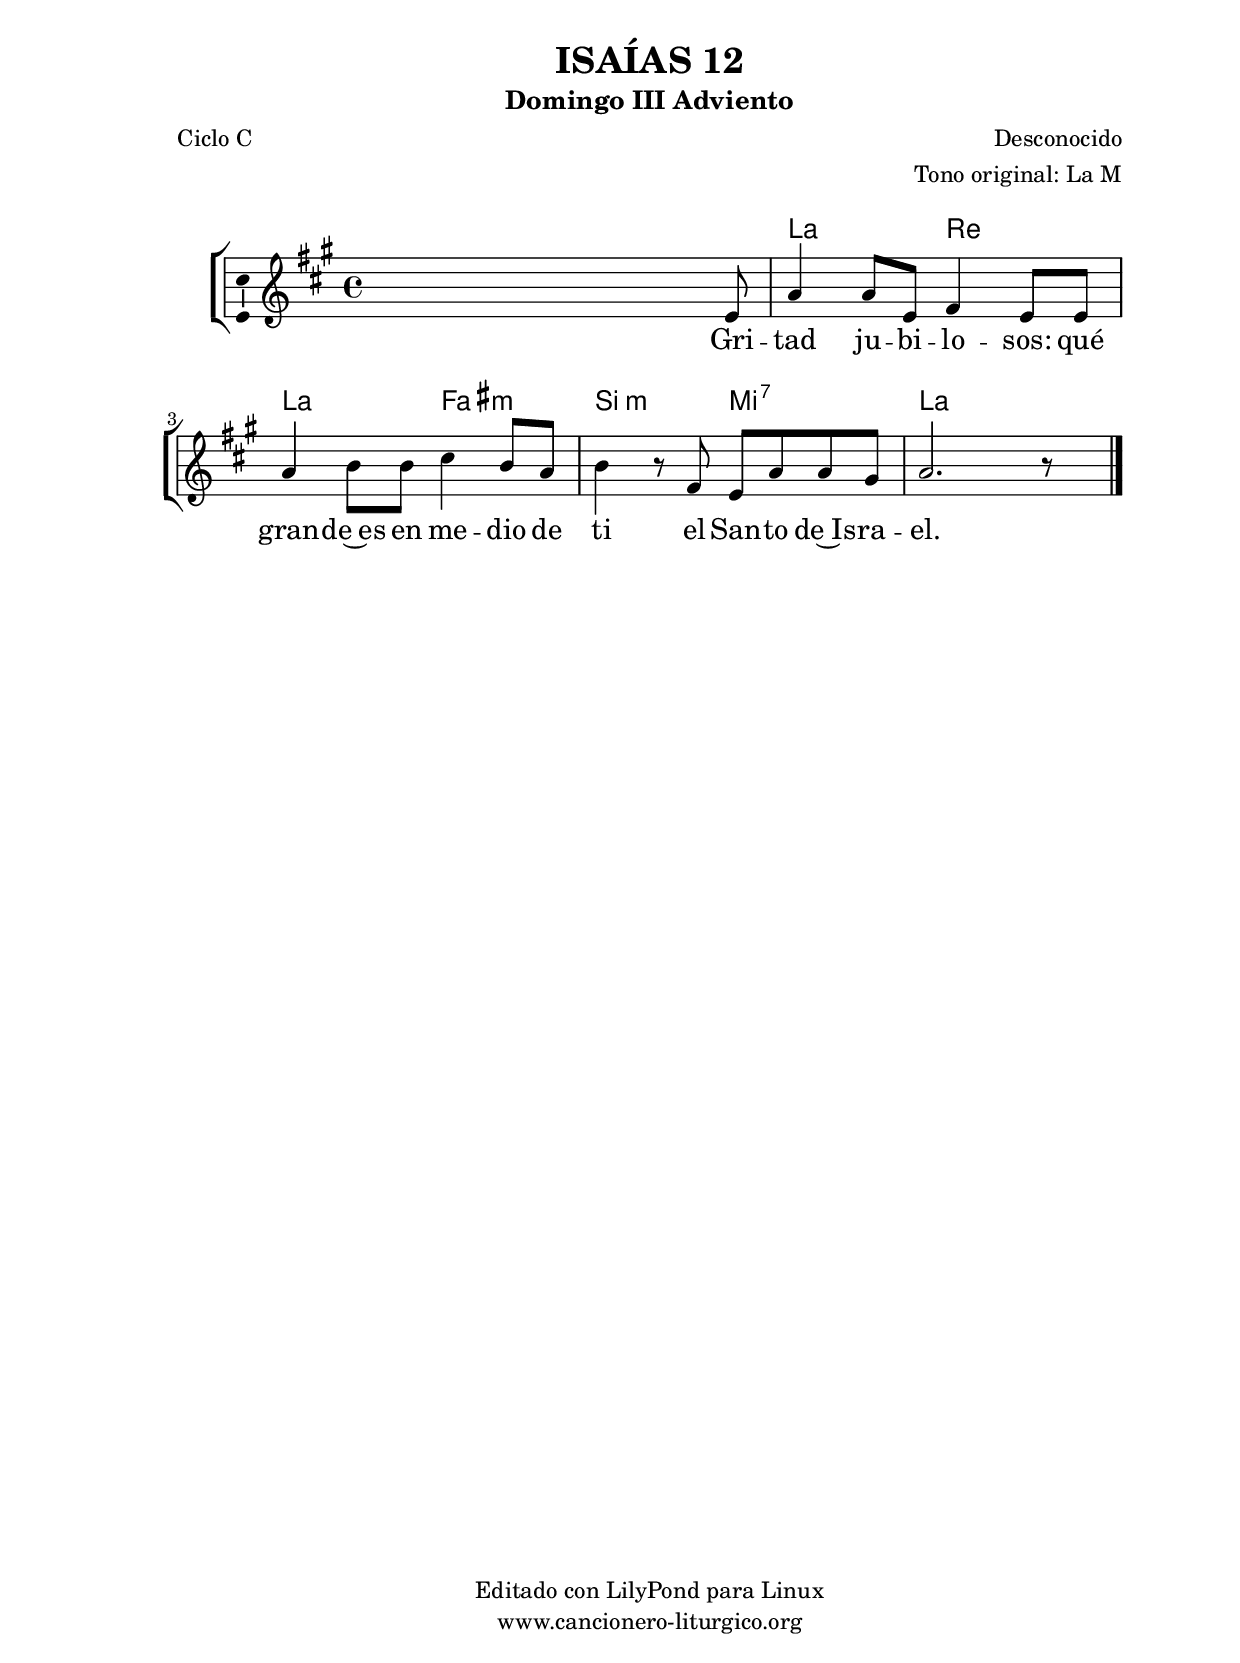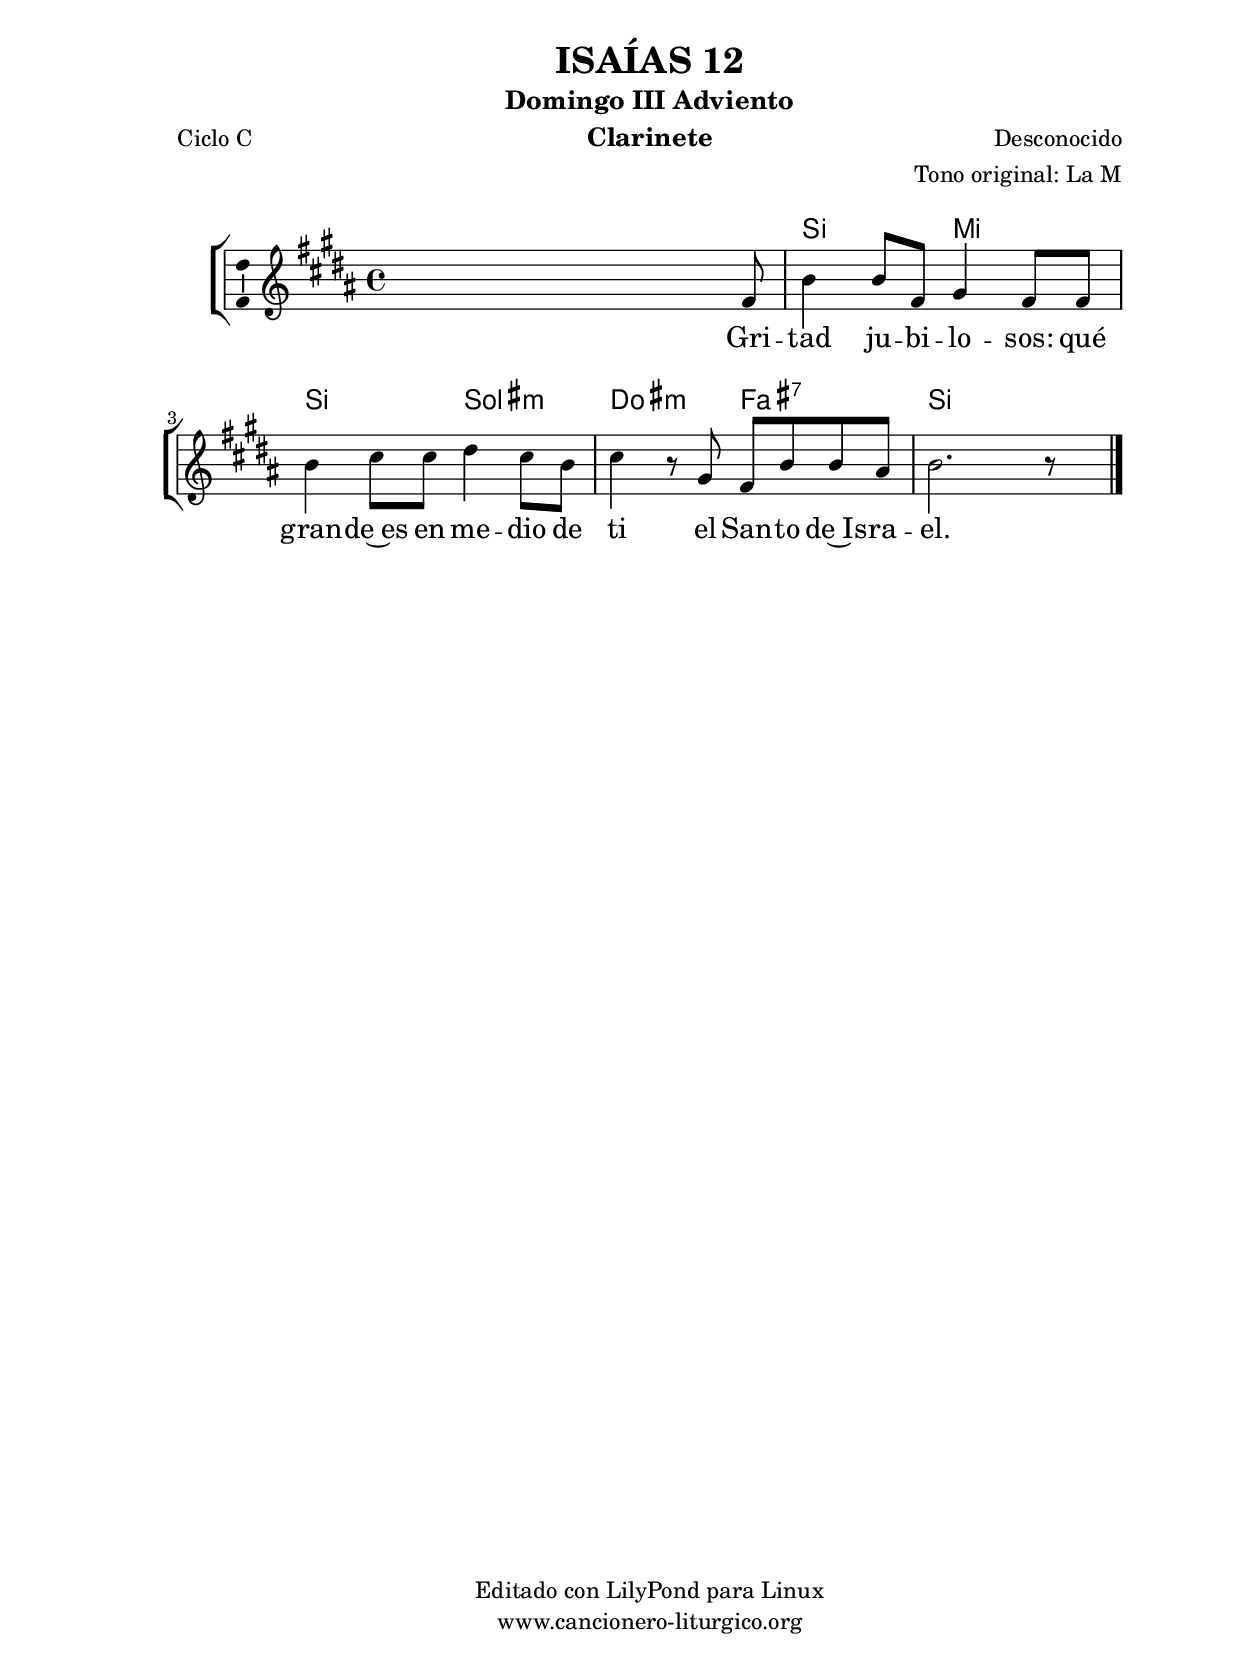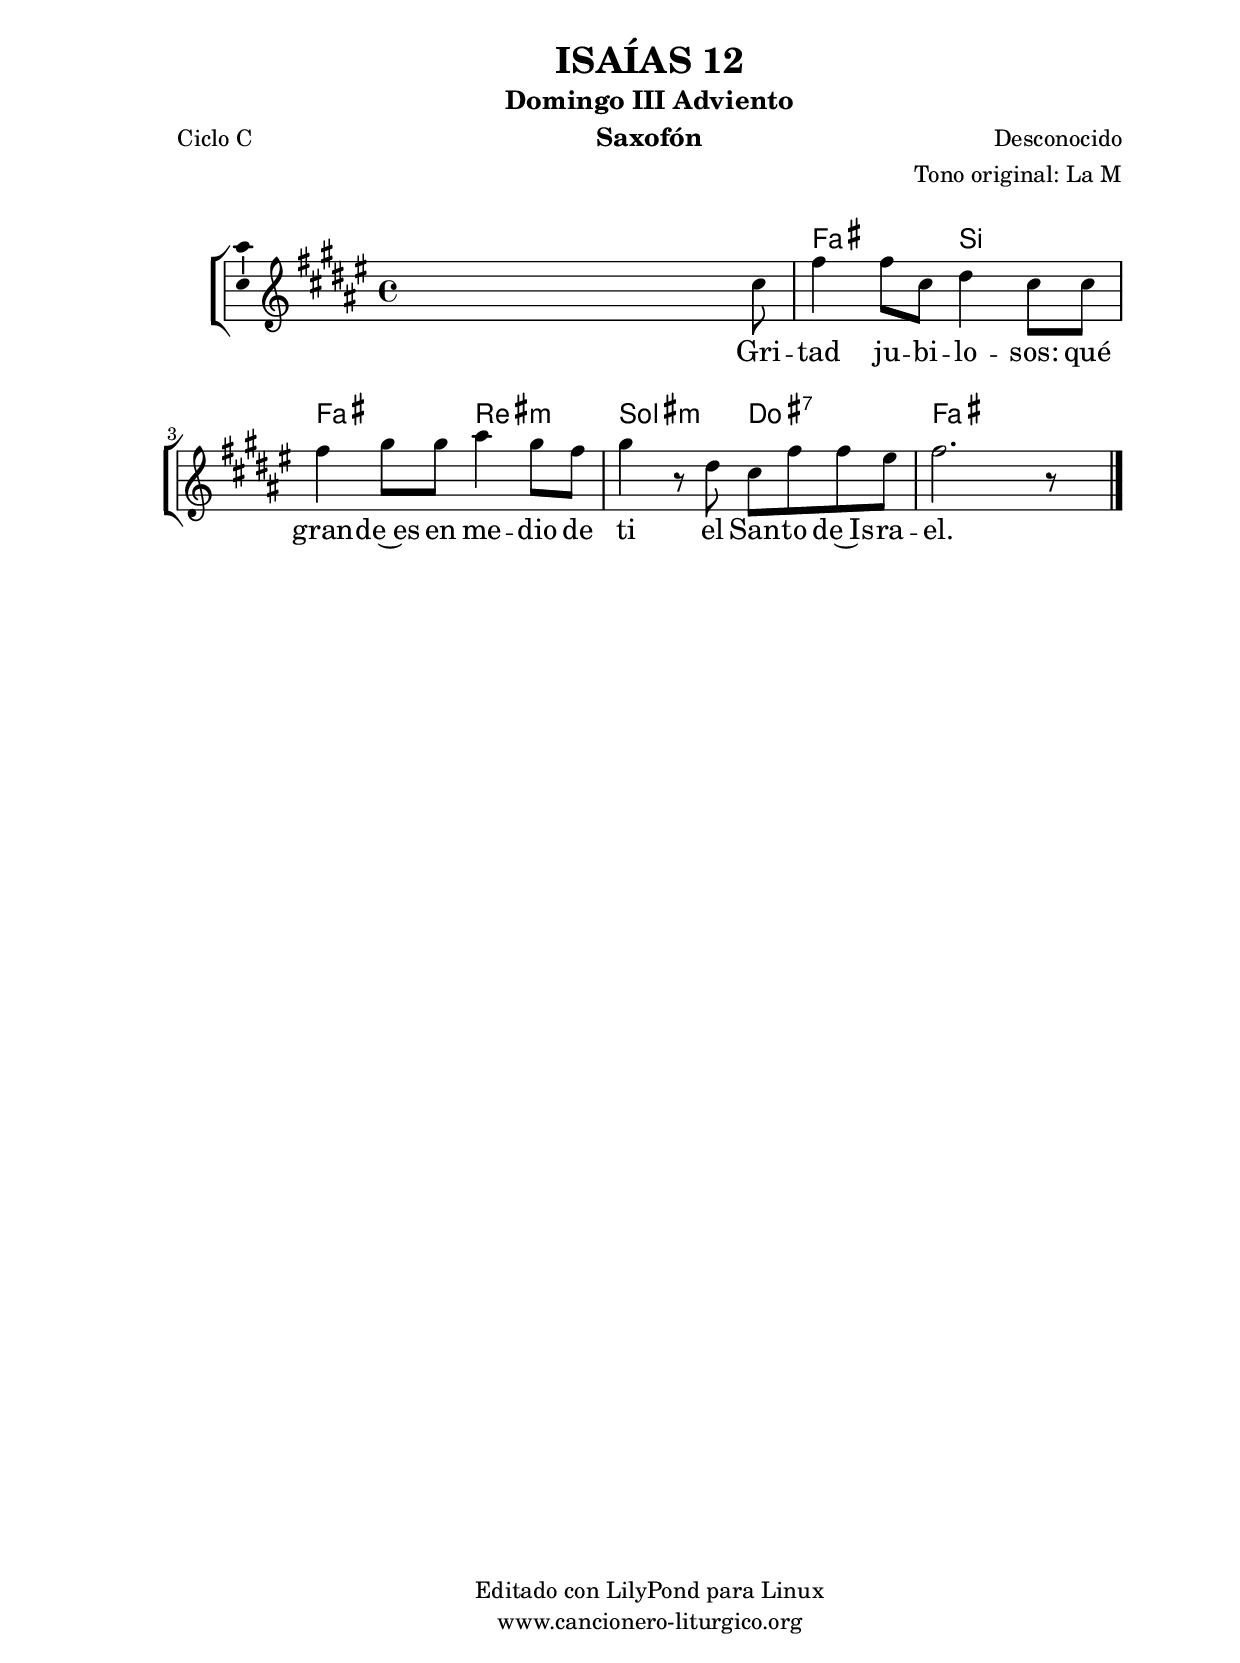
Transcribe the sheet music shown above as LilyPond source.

%
%para convertir .midi en .wav:
%timidity filename.midi -Ow -o finename.wav
%
%
%Para convertir de .wav a .mp3:
%lame -h -m j filename.wav
%
%
%para escuchar el midi:
%timidity nombrefichero.midi
%


%versión de lilypond para la que se ha escrito esta partitura:
\version "2.16.0"

	%Tamaño papel
	#(set-default-paper-size "a4")
	%Tamaño partitura
	#(set-global-staff-size 20)
	%No responde al pulsar sobre una nota
	#(ly:set-option 'point-and-click #f)

%parámetros del encabezamiento:
\header {
	title = "ISAÍAS 12"
	subtitle = "Domingo III Adviento"
	composer = "Desconocido"
	poet = "Ciclo C"
	meter = ""
	arranger = "Tono original: La M"
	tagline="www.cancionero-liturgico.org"
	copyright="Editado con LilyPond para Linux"
	tiempo = "Adviento"
	usos = "Salmo"
	letra = "Gritad jubilosos: qué grande es en medio de ti el Santo de Israel."
	}

%parámetros asociados al papel:
\paper  {
	oddHeaderMarkup = \markup {\fill-line { \on-the-fly #not-first-page \fromproperty #'header:title \on-the-fly #not-first-page \fromproperty #'header:composer }}
	evenHeaderMarkup = \markup {\fill-line { \fromproperty #'header:composer \fromproperty #'header:title }}
	#(set-paper-size "a4")
	print-page-number = ##f
	first-page-number = 1
	print-first-page-number = ##f
%	head-separation = 3.0 \cm
	top-margin = 2.0 \cm
	bottom-margin = 0.5\cm
%%%	bottom-margin = -1.0\cm
	left-margin = 3.0 \cm
	line-width = 16.0 \cm 
	indent = 8\mm
	interscoreline = 2.\mm
	between-system-space = 15\mm
%	para que las partituras no llenen la hoja:
	ragged-bottom = ##t
%	idem para la última hoja:
	ragged-last-bottom = ##f
%	para que las partituras llenen el ancho del papel:
	ragged-last = ##f
	after-title-space = 2.5 \cm
%page-count=1
%system-count=8

	%Flexible Vertical Spacing
%	markup-markup-spacing =
%	#'((basic-distance . 15) (minimum-distance . 15) (padding . 3))
	markup-system-spacing =
	#'((basic-distance . 15) (minimum-distance . 15) (padding . 3))
	system-system-spacing =
	#'((basic-distance . 15) (minimum-distance . 15) (padding . 3))
	score-system-spacing =
	#'((basic-distance . 15) (minimum-distance . 15) (padding . 5))
%	top-system-spacing = % header
%	#'((basic-distance . 8) (minimum-distance . 0) (padding . 3))
%	top-markup-spacing =
%	#'((basic-distance . 20) (minimum-distance . 20) (padding . 3))
	last-bottom-spacing = % footer
	#'((basic-distance . 5) (minimum-distance . 5) (padding . 3))
%	score-markup-spacing =
%	#'((basic-distance . 16) (minimum-distance . 13) (padding . 3))

	}


%parámetros que afectan a toda la partitura:
global =  {
	%clave de sol (G):
	\clef G
	%armadura:
%	\transpose a g
	\key a \major
	\tempo 4=100
	\set Score.tempoHideNote = ##t
	}


acordes = {
	\italianChords
	\chordmode {
%	\transpose a g
{
s1
a2 d a fis:m b:m e:7 a s
	}
	}
}


melodia = 
%	\transpose a g
{
	\relative c'{
	\time 4/4

s2 s4 s8 e8
a4 a8 e fis4 e8 e
a4 b8 b cis4 b8 a
b4 r8 fis8 e a a gis
a2. r8 s8

	\bar "|."
	}
	}


texto = \lyricmode {
Gri -- tad ju -- bi -- lo -- sos: qué gran -- de~es en me -- dio de ti el San -- to de~Is -- ra -- el.
	}


acordesStaff = \context ChordNames = acordesStaff <<
	\set chordChanges = ##t
	\acordes
	>>


vozStaff = \context Voice = vozStaff
\with {\consists "Ambitus_engraver"}
<<
%	\set Staff.instrumentName = ""
%	\set Staff.shortInstrumentName = ""
%	\set Staff.midiInstrument = #"clarinet"
%	\set Staff.midiInstrument = #"cello"
%	\set Staff.midiInstrument = #"flute"
	\set Staff.midiInstrument = #"electric guitar (jazz)"
%	\set Staff.midiInstrument = #"english horn"
%	\set Staff.midiInstrument = #"violin"
%	\set Staff.midiInstrument = #"glockenspiel"
	\set Staff.midiMinimumVolume = #0.7
	\set Staff.midiMaximumVolume = #0.9
	\global
	\melodia
	>>


textoStaff = \context Lyrics = textoStaff <<
	\lyricsto vozStaff \texto
	>>

\book {
	\score {
		\context ChoirStaff {
			\override StaffGroup.SystemStartBracket #'collapse-height = #1
			\override Score.SystemStartBar #'collapse-height = #1
			<<
			\acordesStaff
			\vozStaff
			\textoStaff
			>>
			}
		\layout {
	    		\context {
				\Lyrics
				\override LyricText #'font-size = #2
				}
	   		 \context {
				\Score
				%fontSize = #3
				\override StaffSymbol #'staff-space = #(magstep +3)
				%\override Beam #'thickness = #0.55
				%\override SpacingSpanner #'spacing-increment = #1.0
				%\override Slur #'height-limit = #1.5
				}
			}
		}
	\score {
		\unfoldRepeats
		\context ChoirStaff {
			<<
			\acordesStaff
			\vozStaff
			>>
			}
		\midi {
	  		\context {
	  			\Score
				tempoWholesPerMinute = #(ly:make-moment 70 4)
				}
			}
		}
	}

%Partitura para clarinete
#(define output-suffix "C")
\book {
	\header{
		instrument = "Clarinete"
		}
	\score {
		\context ChoirStaff {
			\override StaffGroup.SystemStartBracket #'collapse-height = #1
			\override Score.SystemStartBar #'collapse-height = #1
\transpose c d
			<<
			\acordesStaff
			\vozStaff
			\textoStaff
			>>
			}
		\layout {
	    		\context {
				\Lyrics
				\override LyricText #'font-size = #2
				}
	   		 \context {
				\Score
				%fontSize = #3
				\override StaffSymbol #'staff-space = #(magstep +3)
				%\override Beam #'thickness = #0.55
				%\override SpacingSpanner #'spacing-increment = #1.0
				%\override Slur #'height-limit = #1.5
				}
			}
		}
	}

%Partitura para saxofón
#(define output-suffix "S")
\book {
	\header{
		instrument = "Saxofón"
		}
	\score {
		\context ChoirStaff {
			\override StaffGroup.SystemStartBracket #'collapse-height = #1
			\override Score.SystemStartBar #'collapse-height = #1
\transpose c a
			<<
			\acordesStaff
			\vozStaff
			\textoStaff
			>>
			}
		\layout {
	    		\context {
				\Lyrics
				\override LyricText #'font-size = #2
				}
	   		 \context {
				\Score
				%fontSize = #3
				\override StaffSymbol #'staff-space = #(magstep +3)
				%\override Beam #'thickness = #0.55
				%\override SpacingSpanner #'spacing-increment = #1.0
				%\override Slur #'height-limit = #1.5
				}
			}
		}
	}

